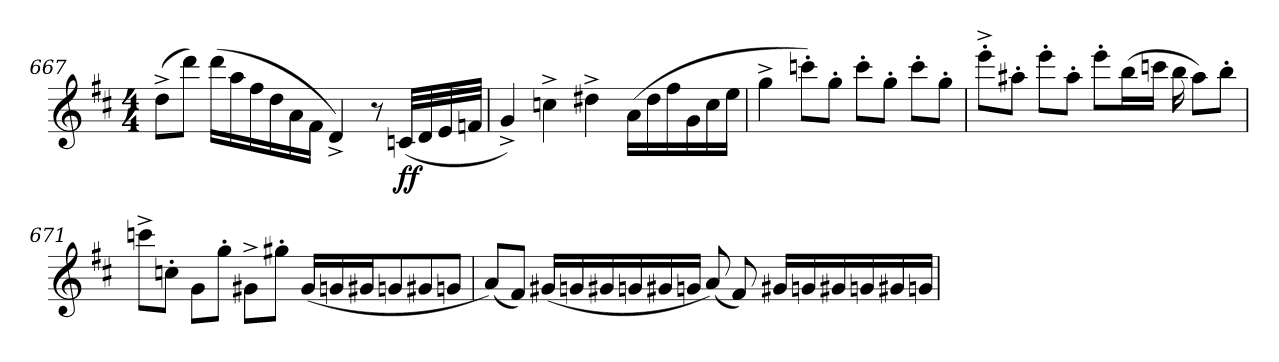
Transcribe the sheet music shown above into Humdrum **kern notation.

**kern	**dynam
*part1	*part1
*staff1	*staff1
*clefG2	*
*k[f#c#]	*
*M4/4	*
=667	=667
(>8dd^\L	.
8ddd\J)	.
(>16ddd\LL	.
16aa\	.
16ff#\	.
16dd\	.
16a\	.
16f#\JJ	.
4d^/)	.
8r	.
!	!LO:DY:b
(<32cn/LLL	ff
32d/	.
32e/	.
32fn/JJJ	.
=668	=668
4g^/)	.
4ccn^\	.
4dd#X^\	.
(>16a\LL	.
16dd#\	.
16ff#\	.
16g\	.
16cc\	.
16ee\JJ	.
=669	=669
4gg^\	.
8cccn'\L)	.
8gg'\J	.
8ccc'\L	.
8gg'\J	.
8ccc'\L	.
8gg'\J	.
=670	=670
8eee'^\L	.
8aa#X'\J	.
8eee'\L	.
8aa#'\J	.
8eee'\L	.
(>16bb\L	.
16cccn\JJ	.
16bb\	.
8aa#\L)	.
8bb'\J	.
=671	=671
8cccn^\L	.
8ccn'\J	.
8g\L	.
8gg'\J	.
8g#X^\L	.
8gg#X'\J	.
(<16g#/LL	.
16gn/	.
16g#X/J	.
8gn/	.
8g#X/	.
8gn/J	.
=672	=672
(<8a/L)	.
8f#/J)	.
(<16g#X/LL	.
16gn/	.
16g#X/	.
16gn/	.
16g#X/	.
16gn/JJ	.
(<8a/)	.
8f#/)	.
16g#X/LL	.
16gn/	.
16g#X/	.
16gn/	.
16g#X/	.
16gn/JJ	.
=	=
*-	*-
